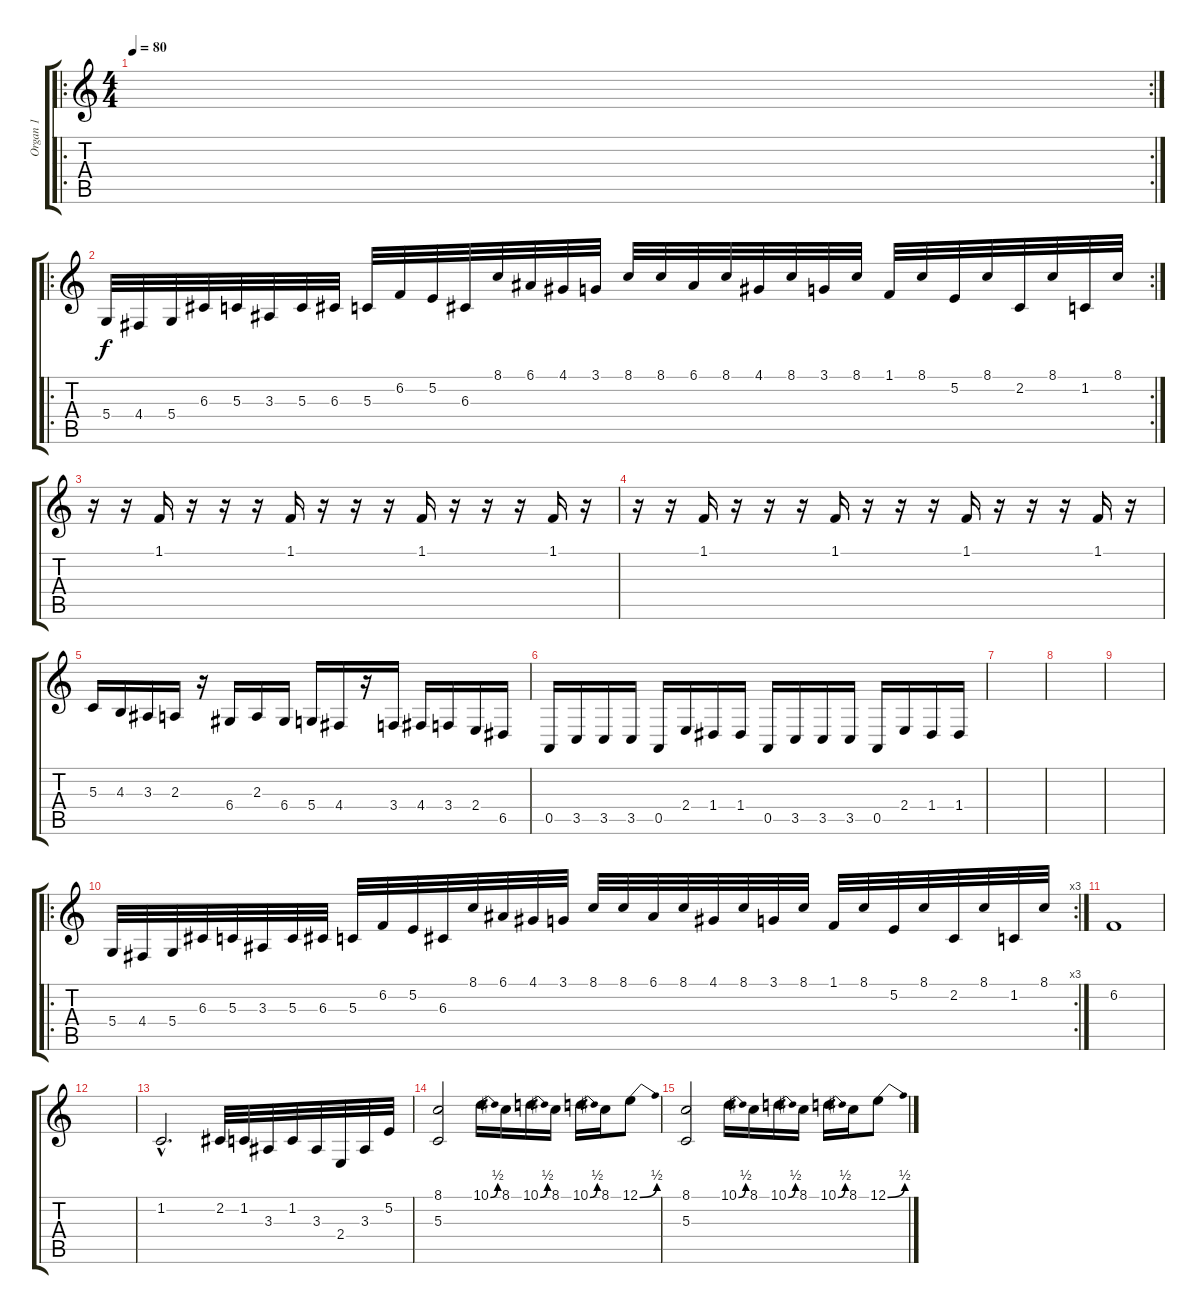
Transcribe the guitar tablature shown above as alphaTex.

\track ("Organ 1" "Organ 1") {instrument drawbarorgan}
\staff {score tabs}
\tuning (E4 B3 G3 D3 A2 E2) {hide}
\ro
\rc 2
\ts (4 4)
\tempo 80
\clef g2
\ks c
|
\ro
\rc 2
5.4.32 4.4.32 5.4.32 6.3.32 5.3.32 3.3.32 5.3.32 6.3.32 5.3.32 6.2.32 5.2.32 6.3.32 8.1.32 6.1.32 4.1.32 3.1.32 8.1.32 8.1.32 6.1.32 8.1.32 4.1.32 8.1.32 3.1.32 8.1.32 1.1.32 8.1.32 5.2.32 8.1.32 2.2.32 8.1.32 1.2.32 8.1.32 |
r.16 r.16 1.1.16 r.16 r.16 r.16 1.1.16 r.16 r.16 r.16 1.1.16 r.16 r.16 r.16 1.1.16 r.16 |
r.16 r.16 1.1.16 r.16 r.16 r.16 1.1.16 r.16 r.16 r.16 1.1.16 r.16 r.16 r.16 1.1.16 r.16 |
5.3.16 4.3.16 3.3.16 2.3.16 r.16 6.4.16 2.3.16 6.4.16 5.4.16 4.4.16 r.16 3.4.16 4.4.16 3.4.16 2.4.16 6.5.16 |
0.5.16 3.5.16 3.5.16 3.5.16 0.5.16 2.4.16 1.4.16 1.4.16 0.5.16 3.5.16 3.5.16 3.5.16 0.5.16 2.4.16 1.4.16 1.4.16 |
|
|
|
\ro
\rc 3
5.4.32 4.4.32 5.4.32 6.3.32 5.3.32 3.3.32 5.3.32 6.3.32 5.3.32 6.2.32 5.2.32 6.3.32 8.1.32 6.1.32 4.1.32 3.1.32 8.1.32 8.1.32 6.1.32 8.1.32 4.1.32 8.1.32 3.1.32 8.1.32 1.1.32 8.1.32 5.2.32 8.1.32 2.2.32 8.1.32 1.2.32 8.1.32 |
6.2.1 |
|
1.2{hac}.2{d} 2.2.32 1.2.32 3.3.32 1.2.32 3.3.32 2.4.32 3.3.32 5.2.32 |
(8.1 5.3).2 10.1{be (bend 0 0 60 2)}.16 8.1.16 10.1{be (bend 0 0 60 2)}.16 8.1.16 10.1{be (bend 0 0 60 2)}.16 8.1.16 12.1{be (bend 0 0 60 2)}.8 |
(8.1 5.3).2 10.1{be (bend 0 0 60 2)}.16 8.1.16 10.1{be (bend 0 0 60 2)}.16 8.1.16 10.1{be (bend 0 0 60 2)}.16 8.1.16 12.1{be (bend 0 0 60 2)}.8
